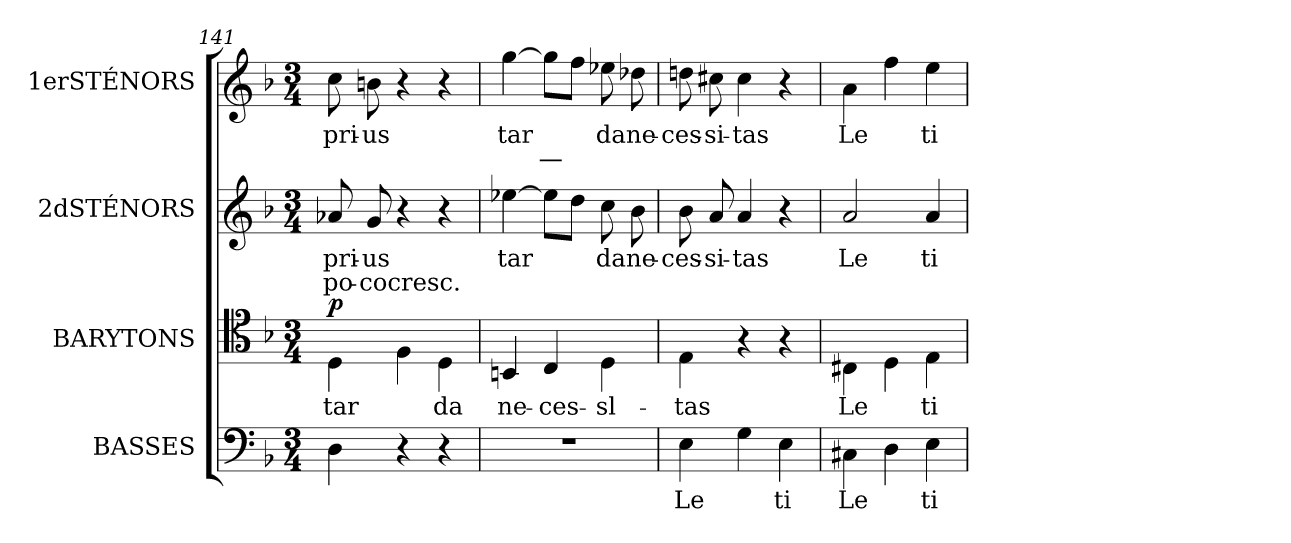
**kern	**text	**kern	**text	**dynam	**kern	**text	**text	**kern	**text	**text
*part4	*part4	*part3	*part3	*part3	*part2	*part2	*part2	*part1	*part1	*part1
*staff4	*staff4	*staff3	*staff3	*staff3	*staff2	*staff2	*staff2	*staff1	*staff1	*staff1
*I"BASSES	*	*I"BARYTONS	*	*	*I"2dSTÉNORS	*	*	*I"1erSTÉNORS	*	*
!!LO:LB:g=z
*clefF4	*	*clefC4	*	*	*clefG2	*	*	*clefG2	*	*
*k[b-]	*	*k[b-]	*	*	*k[b-]	*	*	*k[b-]	*	*
*M3/4	*	*M3/4	*	*	*M3/4	*	*	*M3/4	*	*
=141	=141	=141	=141	=141	=141	=141	=141	=141	=141	=141
!	!	!	!	!LO:DY:a	!	!	!	!	!	!
4Di\	.	4Di\	tar	p	8a-Xi/	pri-	po-	8cci\	pri-	.
.	.	.	.	.	8gi/	us	cocresc.	8bni\	us	.
4r	.	4Fi\	--	.	4r	.	.	4r	.	.
4r	.	4Di\	da	.	4r	.	.	4r	.	.
=142	=142	=142	=142	=142	=142	=142	=142	=142	=142	=142
2.r	.	4BBni/	ne-	.	[4ee-Xi\	tar-	.	[4ggi\	tar-	.
.	.	4Ci/	ces-	.	8ee-i\L]	--	.	8ggi\L]	--	—
.	.	.	.	.	8ddi\J	--	.	8ffi\J	--	.
.	.	4Di\	sl-	.	8cci\	da	.	8ee-Xi\	da	.
.	.	.	.	.	8b-i\	ne-	.	8dd-Xi\	ne-	.
=143	=143	=143	=143	=143	=143	=143	=143	=143	=143	=143
4Ei\	Le	4Ei\	tas	.	8b-i\	ces-	.	8ddni\	ces-	.
.	.	.	.	.	8ai/	si-	.	8cc#Xi\	si-	.
4Gi\	--	4r	.	.	4ai/	tas	.	4cc#i\	tas	.
4Ei\	ti	4r	.	.	4r	.	.	4r	.	.
=144	=144	=144	=144	=144	=144	=144	=144	=144	=144	=144
4C#Xi\	Le	4C#Xi\	Le	.	2ai/	Le	.	4ai\	Le	.
4Di\	--	4Di\	--	.	.	.	.	4ffi\	--	.
4Ei\	ti	4Ei\	ti	.	4ai/	ti	.	4eei\	ti	.
=	=	=	=	=	=	=	=	=	=	=
*-	*-	*-	*-	*-	*-	*-	*-	*-	*-	*-
